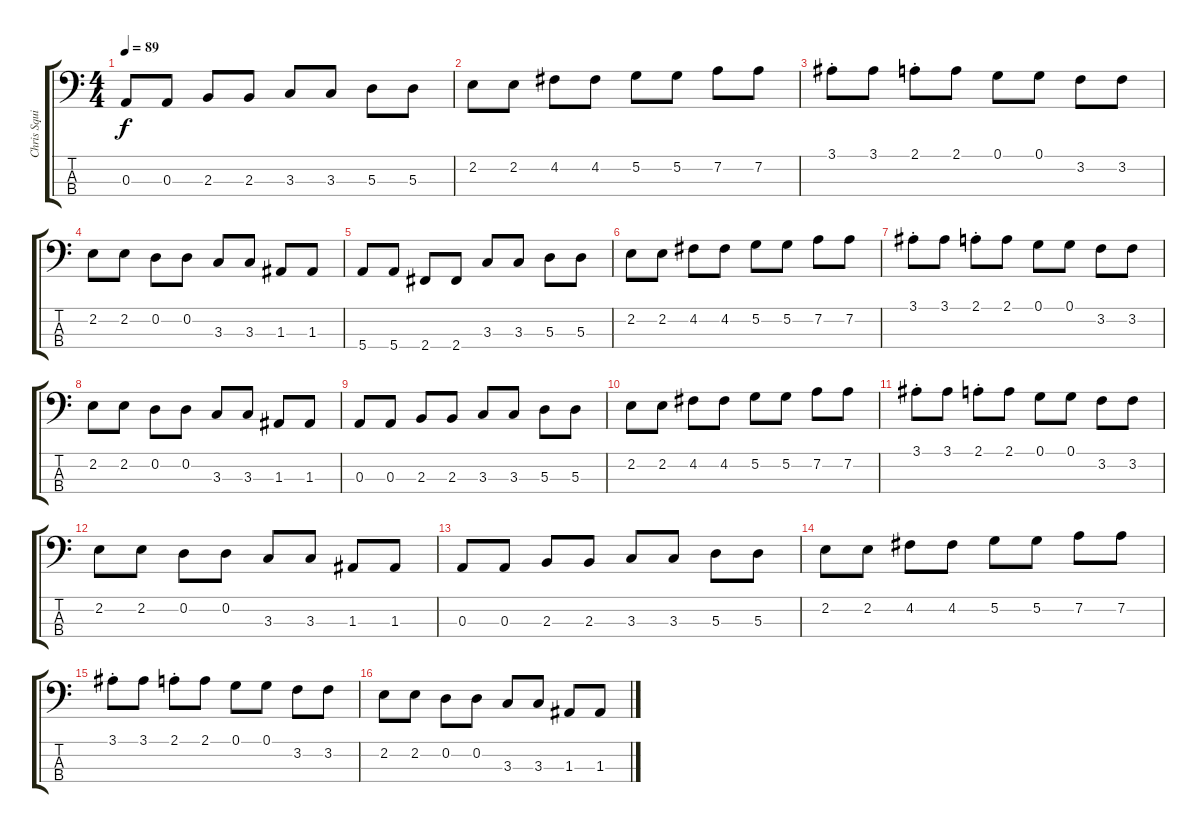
\track ("Chris Squire- Bass" "Chris Squi") {instrument electricbasspick}
\staff {score tabs}
\tuning (G2 D2 A1 E1) {hide}
\ts (4 4)
\tempo 89
\clef f4
\ks c
0.3.8{dy f} 0.3.8 2.3.8 2.3.8 3.3.8 3.3.8 5.3.8 5.3.8 |
2.2.8 2.2.8 4.2.8 4.2.8 5.2.8 5.2.8 7.2.8 7.2.8 |
3.1{st}.8 3.1.8 2.1{st}.8 2.1.8 0.1.8 0.1.8 3.2.8 3.2.8 |
2.2.8 2.2.8 0.2.8 0.2.8 3.3.8 3.3.8 1.3.8 1.3.8 |
5.4.8 5.4.8 2.4.8 2.4.8 3.3.8 3.3.8 5.3.8 5.3.8 |
2.2.8 2.2.8 4.2.8 4.2.8 5.2.8 5.2.8 7.2.8 7.2.8 |
3.1{st}.8 3.1.8 2.1{st}.8 2.1.8 0.1.8 0.1.8 3.2.8 3.2.8 |
2.2.8 2.2.8 0.2.8 0.2.8 3.3.8 3.3.8 1.3.8 1.3.8 |
0.3.8 0.3.8 2.3.8 2.3.8 3.3.8 3.3.8 5.3.8 5.3.8 |
2.2.8 2.2.8 4.2.8 4.2.8 5.2.8 5.2.8 7.2.8 7.2.8 |
3.1{st}.8 3.1.8 2.1{st}.8 2.1.8 0.1.8 0.1.8 3.2.8 3.2.8 |
2.2.8 2.2.8 0.2.8 0.2.8 3.3.8 3.3.8 1.3.8 1.3.8 |
0.3.8 0.3.8 2.3.8 2.3.8 3.3.8 3.3.8 5.3.8 5.3.8 |
2.2.8 2.2.8 4.2.8 4.2.8 5.2.8 5.2.8 7.2.8 7.2.8 |
3.1{st}.8 3.1.8 2.1{st}.8 2.1.8 0.1.8 0.1.8 3.2.8 3.2.8 |
2.2.8 2.2.8 0.2.8 0.2.8 3.3.8 3.3.8 1.3.8 1.3.8
